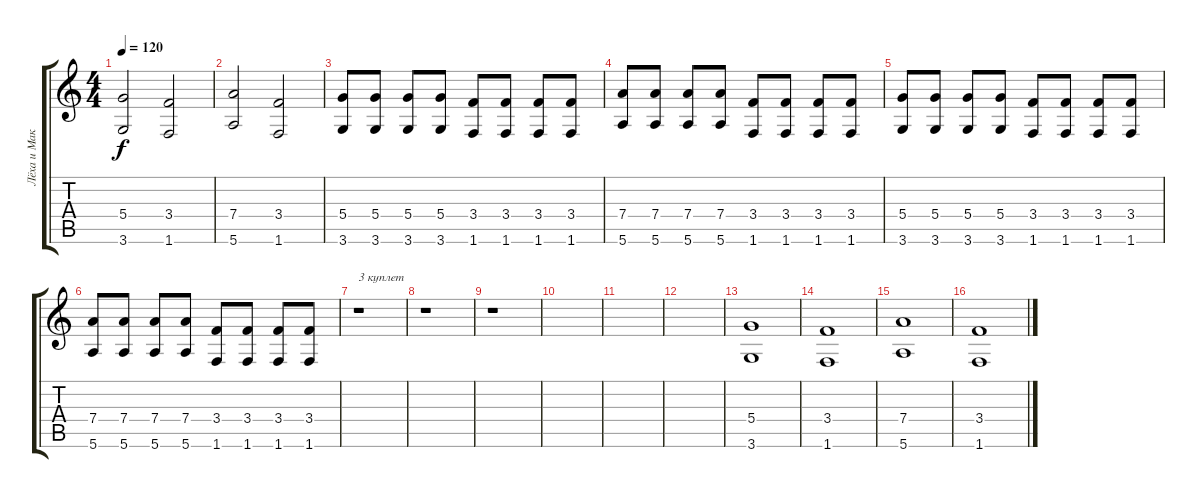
\track ("Лёха и Макс" "Лёха и Мак") {instrument distortionguitar}
\staff {score tabs}
\tuning (E4 B3 G3 D3 A2 E2) {hide}
\ts (4 4)
\tempo 120
\clef g2
\ks c
(5.4 3.6).2{dy f} (3.4 1.6).2 |
(7.4 5.6).2 (3.4 1.6).2 |
(5.4 3.6).8 (5.4 3.6).8 (5.4 3.6).8 (5.4 3.6).8 (3.4 1.6).8 (3.4 1.6).8 (3.4 1.6).8 (3.4 1.6).8 |
(7.4 5.6).8 (7.4 5.6).8 (7.4 5.6).8 (7.4 5.6).8 (3.4 1.6).8 (3.4 1.6).8 (3.4 1.6).8 (3.4 1.6).8 |
(5.4 3.6).8 (5.4 3.6).8 (5.4 3.6).8 (5.4 3.6).8 (3.4 1.6).8 (3.4 1.6).8 (3.4 1.6).8 (3.4 1.6).8 |
(7.4 5.6).8 (7.4 5.6).8 (7.4 5.6).8 (7.4 5.6).8 (3.4 1.6).8 (3.4 1.6).8 (3.4 1.6).8 (3.4 1.6).8 |
r.1{txt "3 куплет"} |
r.1 |
r.1 |
|
|
|
(5.4 3.6).1 |
(3.4 1.6).1 |
(7.4 5.6).1 |
(3.4 1.6).1
